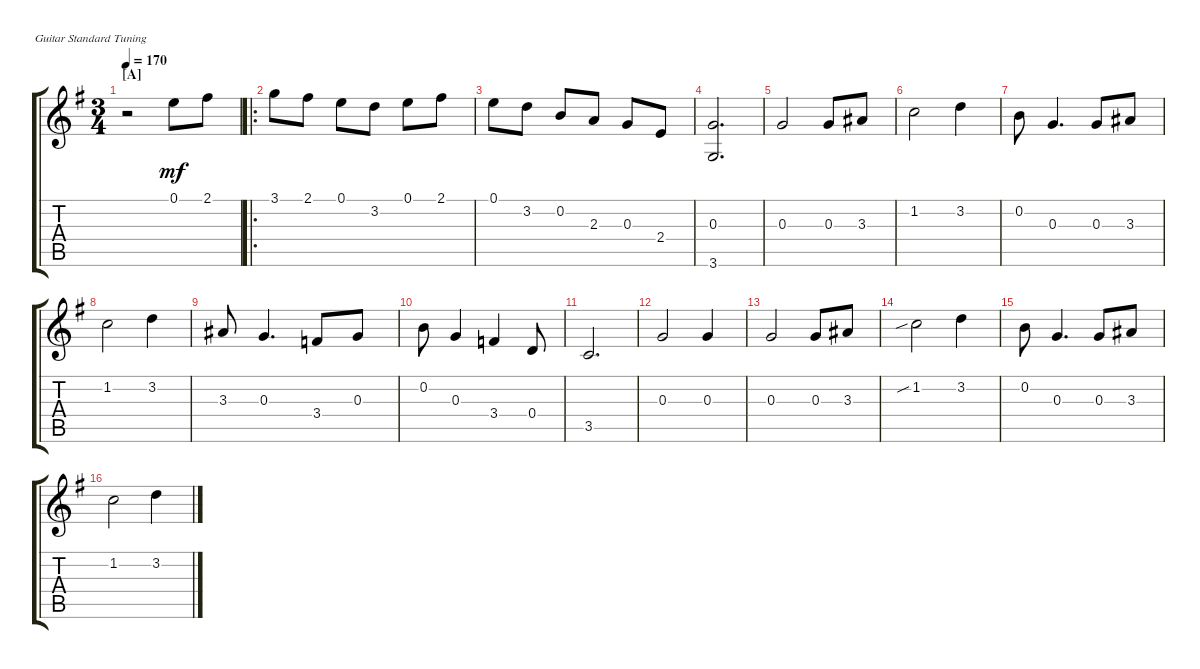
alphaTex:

\defaultSystemsLayout 4
\bracketExtendMode groupsimilarinstruments
\singleTrackTrackNamePolicy hidden
\multiTrackTrackNamePolicy hidden
\otherSystemsTrackNameOrientation horizontal
\track ("Guitar" "Guitar") {instrument acousticguitarsteel}
\staff {score tabs}
\tuning (E4 B3 G3 D3 A2 E2)
\ts (3 4)
\section ("A" "")
\tempo 170
\clef g2
\ks g
r.2{dy mf instrument acousticguitarsteel} 0.1.8 2.1.8 |
\ro
3.1.8 2.1.8 0.1.8 3.2.8 0.1.8 2.1.8 |
0.1.8 3.2.8 0.2.8 2.3.8 0.3.8 2.4.8 |
(3.6 0.3).2{d} |
0.3.2 0.3.8 3.3.8 |
1.2.2 3.2.4 |
0.2.8 0.3.4{d} 0.3.8 3.3.8 |
1.2.2 3.2.4 |
3.3.8 0.3.4{d} 3.4.8 0.3.8 |
0.2.8 0.3.4 3.4.4 0.4.8 |
3.5.2{d} |
0.3.2 0.3.4 |
0.3.2 0.3.8 3.3.8 |
1.2{sib}.2 3.2.4 |
0.2.8 0.3.4{d} 0.3.8 3.3.8 |
1.2.2 3.2.4
